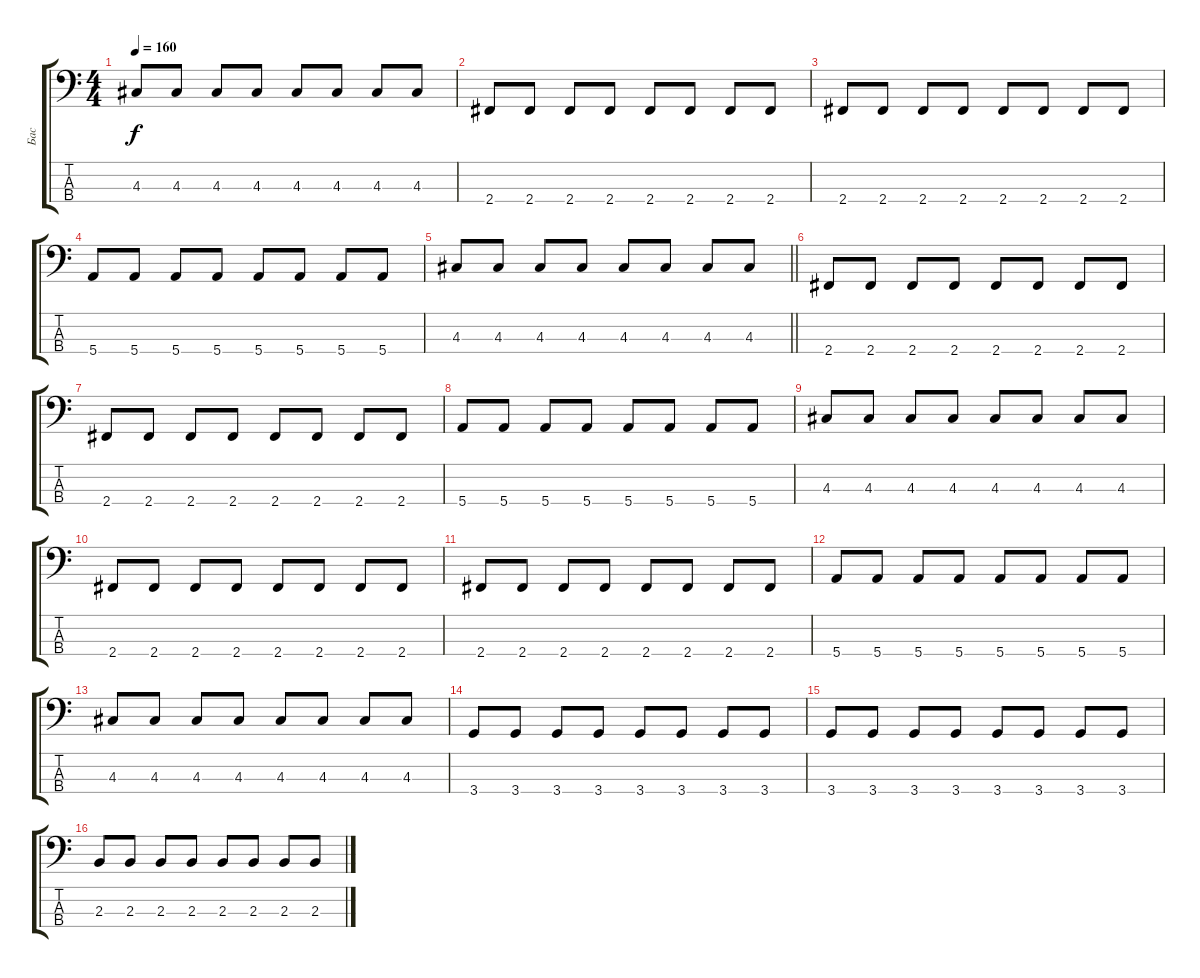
\track ("Бас" "Бас") {instrument electricbasspick}
\staff {score tabs}
\tuning (G2 D2 A1 E1) {hide}
\ts (4 4)
\tempo 160
\clef f4
\ks c
4.3.8{dy f} 4.3.8 4.3.8 4.3.8 4.3.8 4.3.8 4.3.8 4.3.8 |
2.4.8 2.4.8 2.4.8 2.4.8 2.4.8 2.4.8 2.4.8 2.4.8 |
2.4.8 2.4.8 2.4.8 2.4.8 2.4.8 2.4.8 2.4.8 2.4.8 |
5.4.8 5.4.8 5.4.8 5.4.8 5.4.8 5.4.8 5.4.8 5.4.8 |
\barLineRight lightlight
4.3.8 4.3.8 4.3.8 4.3.8 4.3.8 4.3.8 4.3.8 4.3.8 |
2.4.8 2.4.8 2.4.8 2.4.8 2.4.8 2.4.8 2.4.8 2.4.8 |
2.4.8 2.4.8 2.4.8 2.4.8 2.4.8 2.4.8 2.4.8 2.4.8 |
5.4.8 5.4.8 5.4.8 5.4.8 5.4.8 5.4.8 5.4.8 5.4.8 |
4.3.8 4.3.8 4.3.8 4.3.8 4.3.8 4.3.8 4.3.8 4.3.8 |
2.4.8 2.4.8 2.4.8 2.4.8 2.4.8 2.4.8 2.4.8 2.4.8 |
2.4.8 2.4.8 2.4.8 2.4.8 2.4.8 2.4.8 2.4.8 2.4.8 |
5.4.8 5.4.8 5.4.8 5.4.8 5.4.8 5.4.8 5.4.8 5.4.8 |
4.3.8 4.3.8 4.3.8 4.3.8 4.3.8 4.3.8 4.3.8 4.3.8 |
3.4.8 3.4.8 3.4.8 3.4.8 3.4.8 3.4.8 3.4.8 3.4.8 |
3.4.8 3.4.8 3.4.8 3.4.8 3.4.8 3.4.8 3.4.8 3.4.8 |
2.3.8 2.3.8 2.3.8 2.3.8 2.3.8 2.3.8 2.3.8 2.3.8
